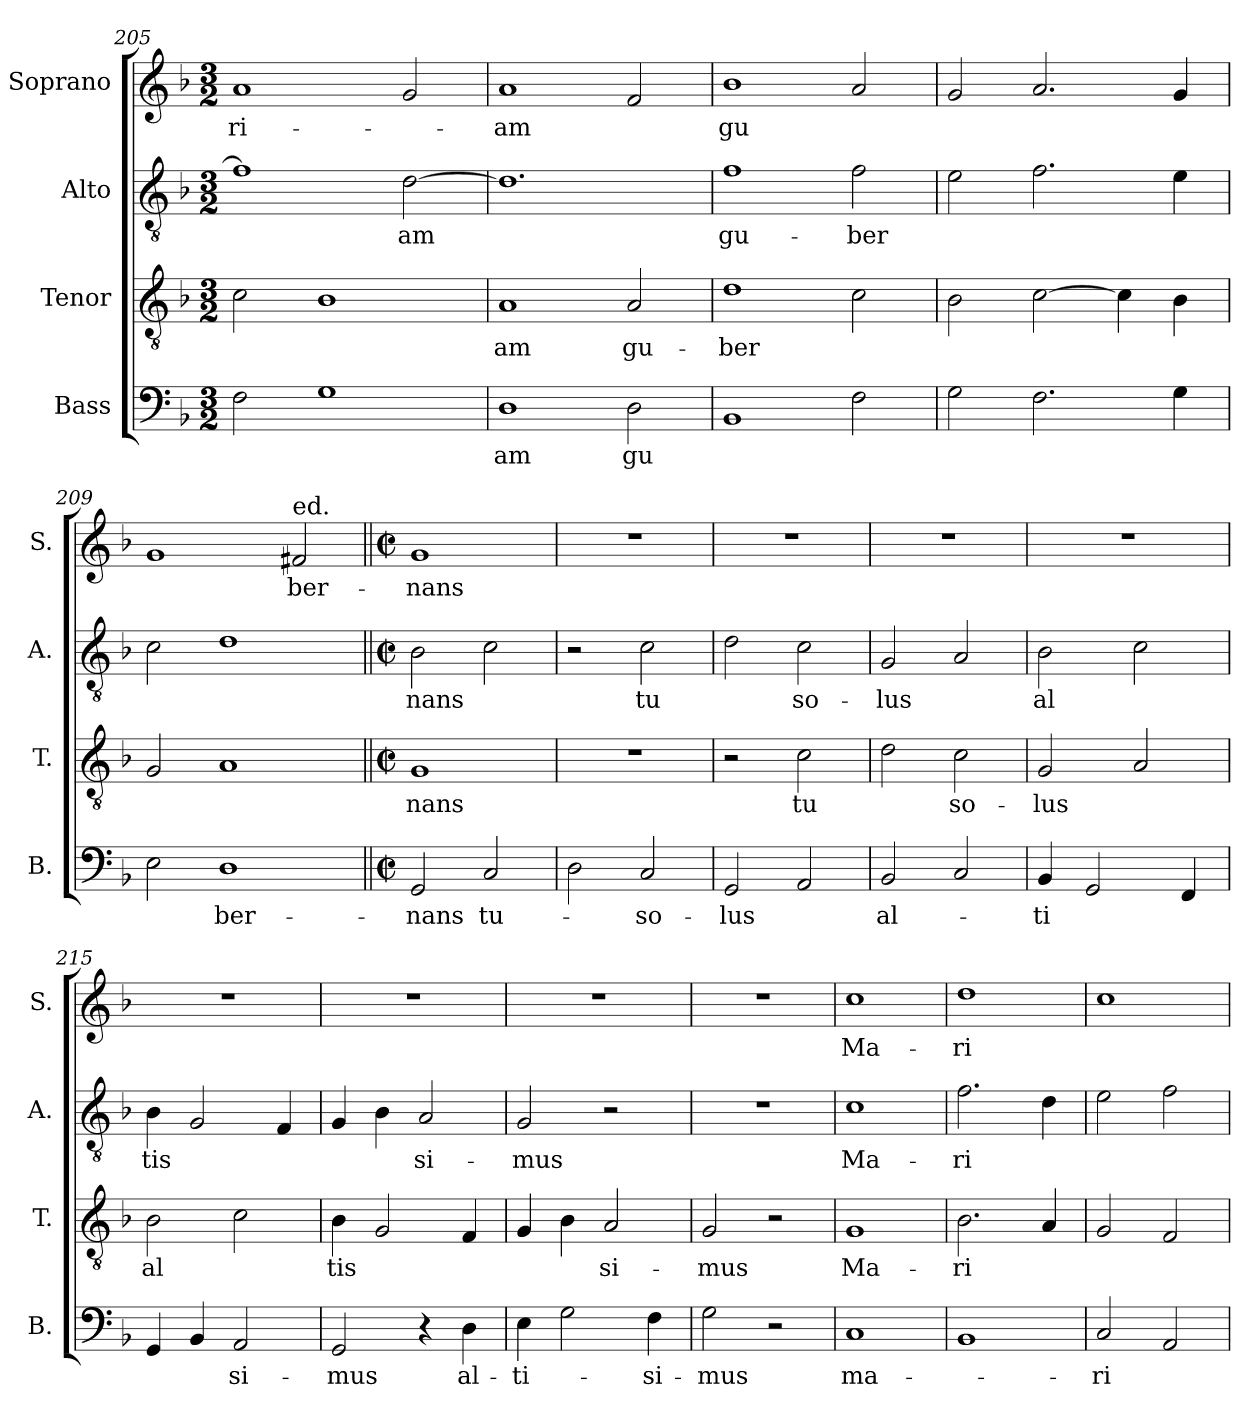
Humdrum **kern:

**kern	**text	**kern	**text	**kern	**text	**kern	**text
*part4	*part4	*part3	*part3	*part2	*part2	*part1	*part1
*staff4	*staff4	*staff3	*staff3	*staff2	*staff2	*staff1	*staff1
*I"Bass	*	*I"Tenor	*	*I"Alto	*	*I"Soprano	*
*I'B.	*	*I'T.	*	*I'A.	*	*I'S.	*
*clefF4	*	*clefGv2	*	*clefGv2	*	*clefG2	*
*k[b-]	*	*k[b-]	*	*k[b-]	*	*k[b-]	*
*M3/2	*	*M3/2	*	*M3/2	*	*M3/2	*
=205	=205	=205	=205	=205	=205	=205	=205
!	!	!	!	!	!	!	!LO:LY:b
2F\	.	2c\	.	1f]	.	1a	-ri-
1G	.	1B-	.	.	.	.	.
!	!	!	!	!	!LO:LY:b	!	!
.	.	.	.	[2d\	am	2g/	.
=206	=206	=206	=206	=206	=206	=206	=206
!	!LO:LY:b	!	!LO:LY:b	!	!	!	!LO:LY:b
1D	am	1A	am	1.d]	.	1a	-am
!	!LO:LY:b	!	!LO:LY:b	!	!	!	!
2D\	-gu	2A/	gu-	.	.	2f/	.
=207	=207	=207	=207	=207	=207	=207	=207
!	!	!	!LO:LY:b	!	!LO:LY:b	!	!LO:LY:b
1BB-	.	1d	-ber	1f	gu-	1b-	gu
!	!	!	!	!	!LO:LY:b	!	!
2F\	.	2c\	.	2f\	-ber	2a/	.
=208	=208	=208	=208	=208	=208	=208	=208
2G\	.	2B-\	.	2e\	.	2g/	.
2.F\	.	[2c\	.	2.f\	.	2.a/	.
.	.	4c\]	.	.	.	.	.
4G\	.	4B-\	.	4e\	.	4g/	.
=209	=209	=209	=209	=209	=209	=209	=209
2E\	.	2G/	.	2c\	.	1g	.
!	!LO:LY:b	!	!	!	!	!	!
1D	ber-	1A	.	1d	.	.	.
!	!	!	!	!	!	!LO:TX:a:t=ed.	!
!	!	!	!	!	!	!	!LO:LY:b
.	.	.	.	.	.	2f#X/	ber-
=210||	=210||	=210||	=210||	=210||	=210||	=210||	=210||
*M2/2	*	*M2/2	*	*M2/2	*	*M2/2	*
*met(c|)	*	*met(c|)	*	*met(c|)	*	*met(c|)	*
!	!LO:LY:b	!	!LO:LY:b	!	!LO:LY:b	!	!LO:LY:b
2GG/	nans	1G	nans	2B-\	nans	1g	-nans
!	!LO:LY:b	!	!	!	!	!	!
2C/	tu-	.	.	2c\	.	.	.
=211	=211	=211	=211	=211	=211	=211	=211
2D\	.	1r	.	2r	.	1r	.
!	!LO:LY:b	!	!	!	!LO:LY:b	!	!
2C/	so-	.	.	2c\	tu	.	.
=212	=212	=212	=212	=212	=212	=212	=212
!	!LO:LY:b	!	!	!	!	!	!
2GG/	lus	2r	.	2d\	.	1r	.
!	!	!	!LO:LY:b	!	!LO:LY:b	!	!
2AA/	.	2c\	-tu	2c\	so-	.	.
=213	=213	=213	=213	=213	=213	=213	=213
!	!LO:LY:b	!	!	!	!LO:LY:b	!	!
2BB-/	al-	2d\	.	2G/	-lus	1r	.
!	!	!	!LO:LY:b	!	!	!	!
2C/	.	2c\	so-	2A/	.	.	.
=214	=214	=214	=214	=214	=214	=214	=214
!	!LO:LY:b	!	!LO:LY:b	!	!LO:LY:b	!	!
4BB-/	-ti	2G/	-lus	2B-\	al	1r	.
2GG/	.	.	.	.	.	.	.
.	.	2A/	.	2c\	.	.	.
4FF/	.	.	.	.	.	.	.
=215	=215	=215	=215	=215	=215	=215	=215
!	!	!	!LO:LY:b	!	!LO:LY:b	!	!
4GG/	.	2B-\	-al	4B-\	tis	1r	.
4BB-/	.	.	.	2G/	.	.	.
!	!LO:LY:b	!	!	!	!	!	!
2AA/	si-	2c\	.	.	.	.	.
.	.	.	.	4F/	.	.	.
=216	=216	=216	=216	=216	=216	=216	=216
!	!LO:LY:b	!	!LO:LY:b	!	!	!	!
2GG/	-mus	4B-\	-tis	4G/	.	1r	.
.	.	2G/	.	4B-\	.	.	.
!	!	!	!	!	!LO:LY:b	!	!
4r	.	.	.	2A/	si-	.	.
!	!LO:LY:b	!	!	!	!	!	!
4D\	al-	4F/	.	.	.	.	.
=217	=217	=217	=217	=217	=217	=217	=217
!	!LO:LY:b	!	!	!	!LO:LY:b	!	!
4E\	-ti-	4G/	.	2G/	-mus	1r	.
2G\	.	4B-\	.	.	.	.	.
!	!	!	!LO:LY:b	!	!	!	!
.	.	2A/	si-	2r	.	.	.
!	!LO:LY:b	!	!	!	!	!	!
4F\	-si-	.	.	.	.	.	.
=218	=218	=218	=218	=218	=218	=218	=218
!	!LO:LY:b	!	!LO:LY:b	!	!	!	!
2G\	-mus	2G/	-mus	1r	.	1r	.
2r	.	2r	.	.	.	.	.
=219	=219	=219	=219	=219	=219	=219	=219
!	!LO:LY:b	!	!LO:LY:b	!	!LO:LY:b	!	!LO:LY:b
1C	ma-	1G	Ma-	1c	Ma-	1cc	Ma-
=220	=220	=220	=220	=220	=220	=220	=220
!	!	!	!LO:LY:b	!	!LO:LY:b	!	!LO:LY:b
1BB-	.	2.B-\	-ri	2.f\	-ri	1dd	-ri
.	.	4A/	.	4d\	.	.	.
=221	=221	=221	=221	=221	=221	=221	=221
!	!LO:LY:b	!	!	!	!	!	!
2C/	-ri	2G/	.	2e\	.	1cc	.
2AA/	.	2F/	.	2f\	.	.	.
=	=	=	=	=	=	=	=
*-	*-	*-	*-	*-	*-	*-	*-
